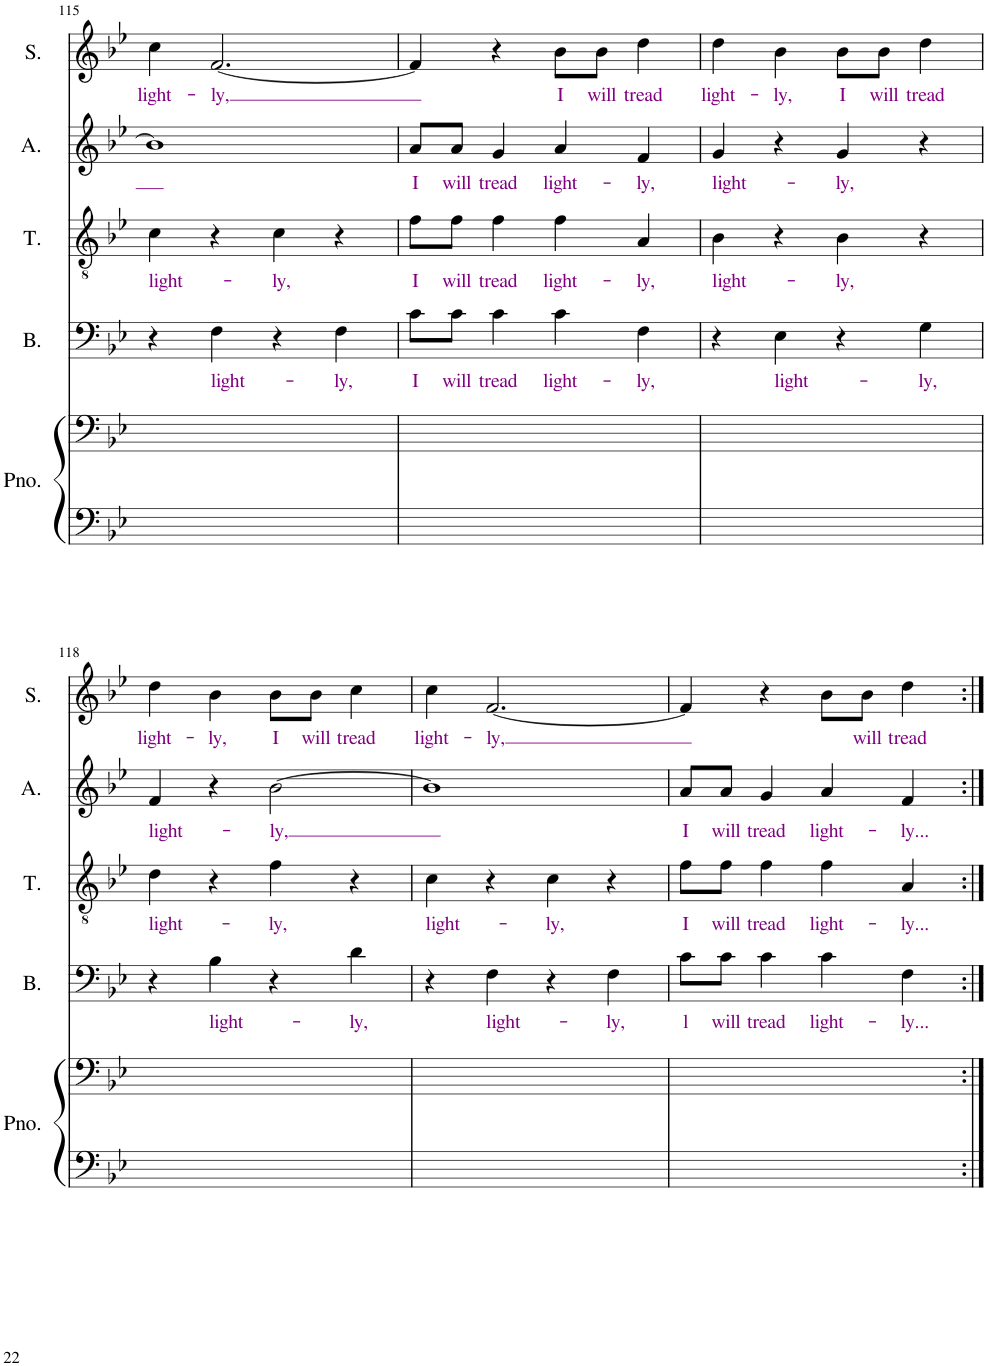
**kern	**kern	**kern	**text	**kern	**text	**kern	**text	**kern	**text
*part5	*part5	*part4	*part4	*part3	*part3	*part2	*part2	*part1	*part1
*staff6	*staff5	*staff4	*staff4	*staff3	*staff3	*staff2	*staff2	*staff1	*staff1
*I"Piano	*	*I"Bass	*	*I"Tenor	*	*I"Alto	*	*I"Soprano	*
*I'Pno.	*	*I'B.	*	*I'T.	*	*I'A.	*	*I'S.	*
!!LO:PB:g=z
*clefF4	*clefF4	*clefF4	*	*clefGv2	*	*clefG2	*	*clefG2	*
*k[b-e-]	*k[b-e-]	*k[b-e-]	*	*k[b-e-]	*	*k[b-e-]	*	*k[b-e-]	*
*M2/2	*M2/2	*M2/2	*	*M2/2	*	*M2/2	*	*M2/2	*
=115	=115	=115	=115	=115	=115	=115	=115	=115	=115
!	!	!	!	!	!LO:LY:b:color=#800080	!	!	!	!LO:LY:b:color=#800080
1ryy	1ryy	4r	.	4c\	light-	1b-]	.	4cc\	light-
!	!	!	!LO:LY:b:color=#800080	!	!	!	!	!	!LO:LY:b:color=#800080
.	.	4F\	light-	4r	.	.	.	[2.f/	-ly,
!	!	!	!	!	!LO:LY:b:color=#800080	!	!	!	!
.	.	4r	.	4c\	-ly,	.	.	.	.
!	!	!	!LO:LY:b:color=#800080	!	!	!	!	!	!
.	.	4F\	-ly,	4r	.	.	.	.	.
=116	=116	=116	=116	=116	=116	=116	=116	=116	=116
!	!	!	!LO:LY:b:color=#800080	!	!LO:LY:b:color=#800080	!	!LO:LY:b:color=#800080	!	!
1ryy	1ryy	8c\L	I	8f\L	I	8a/L	I	4f/]	.
!	!	!	!LO:LY:b:color=#800080	!	!LO:LY:b:color=#800080	!	!LO:LY:b:color=#800080	!	!
.	.	8c\J	will	8f\J	will	8a/J	will	.	.
!	!	!	!LO:LY:b:color=#800080	!	!LO:LY:b:color=#800080	!	!LO:LY:b:color=#800080	!	!
.	.	4c\	tread	4f\	tread	4g/	tread	4r	.
!	!	!	!LO:LY:b:color=#800080	!	!LO:LY:b:color=#800080	!	!LO:LY:b:color=#800080	!	!LO:LY:b:color=#800080
.	.	4c\	light-	4f\	light-	4a/	light-	8b-\L	I
!	!	!	!	!	!	!	!	!	!LO:LY:b:color=#800080
.	.	.	.	.	.	.	.	8b-\J	will
!	!	!	!LO:LY:b:color=#800080	!	!LO:LY:b:color=#800080	!	!LO:LY:b:color=#800080	!	!LO:LY:b:color=#800080
.	.	4F\	-ly,	4A/	-ly,	4f/	-ly,	4dd\	tread
=117	=117	=117	=117	=117	=117	=117	=117	=117	=117
!	!	!	!	!	!LO:LY:b:color=#800080	!	!LO:LY:b:color=#800080	!	!LO:LY:b:color=#800080
1ryy	1ryy	4r	.	4B-\	light-	4g/	light-	4dd\	light-
!	!	!	!LO:LY:b:color=#800080	!	!	!	!	!	!LO:LY:b:color=#800080
.	.	4E-\	light-	4r	.	4r	.	4b-\	-ly,
!	!	!	!	!	!LO:LY:b:color=#800080	!	!LO:LY:b:color=#800080	!	!LO:LY:b:color=#800080
.	.	4r	.	4B-\	-ly,	4g/	-ly,	8b-\L	I
!	!	!	!	!	!	!	!	!	!LO:LY:b:color=#800080
.	.	.	.	.	.	.	.	8b-\J	will
!	!	!	!LO:LY:b:color=#800080	!	!	!	!	!	!LO:LY:b:color=#800080
.	.	4G\	-ly,	4r	.	4r	.	4dd\	tread
!!LO:LB:g=z
=118	=118	=118	=118	=118	=118	=118	=118	=118	=118
!	!	!	!	!	!LO:LY:b:color=#800080	!	!LO:LY:b:color=#800080	!	!LO:LY:b:color=#800080
1ryy	1ryy	4r	.	4d\	light-	4f/	light-	4dd\	light-
!	!	!	!LO:LY:b:color=#800080	!	!	!	!	!	!LO:LY:b:color=#800080
.	.	4B-\	light-	4r	.	4r	.	4b-\	-ly,
!	!	!	!	!	!LO:LY:b:color=#800080	!	!LO:LY:b:color=#800080	!	!LO:LY:b:color=#800080
.	.	4r	.	4f\	-ly,	[2b-\	-ly,	8b-\L	I
!	!	!	!	!	!	!	!	!	!LO:LY:b:color=#800080
.	.	.	.	.	.	.	.	8b-\J	will
!	!	!	!LO:LY:b:color=#800080	!	!	!	!	!	!LO:LY:b:color=#800080
.	.	4d\	-ly,	4r	.	.	.	4cc\	tread
=119	=119	=119	=119	=119	=119	=119	=119	=119	=119
!	!	!	!	!	!LO:LY:b:color=#800080	!	!	!	!LO:LY:b:color=#800080
1ryy	1ryy	4r	.	4c\	light-	1b-]	.	4cc\	light-
!	!	!	!LO:LY:b:color=#800080	!	!	!	!	!	!LO:LY:b:color=#800080
.	.	4F\	light-	4r	.	.	.	[2.f/	-ly,
!	!	!	!	!	!LO:LY:b:color=#800080	!	!	!	!
.	.	4r	.	4c\	-ly,	.	.	.	.
!	!	!	!LO:LY:b:color=#800080	!	!	!	!	!	!
.	.	4F\	-ly,	4r	.	.	.	.	.
=120	=120	=120	=120	=120	=120	=120	=120	=120	=120
!	!	!	!LO:LY:b:color=#800080	!	!LO:LY:b:color=#800080	!	!LO:LY:b:color=#800080	!	!
1ryy	1ryy	8c\L	l	8f\L	I	8a/L	I	4f/]	.
!	!	!	!LO:LY:b:color=#800080	!	!LO:LY:b:color=#800080	!	!LO:LY:b:color=#800080	!	!
.	.	8c\J	will	8f\J	will	8a/J	will	.	.
!	!	!	!LO:LY:b:color=#800080	!	!LO:LY:b:color=#800080	!	!LO:LY:b:color=#800080	!	!
.	.	4c\	tread	4f\	tread	4g/	tread	4r	.
!	!	!	!LO:LY:b:color=#800080	!	!LO:LY:b:color=#800080	!	!LO:LY:b:color=#800080	!	!
.	.	4c\	light-	4f\	light-	4a/	light-	8b-\L	.
!	!	!	!	!	!	!	!	!	!LO:LY:b:color=#800080
.	.	.	.	.	.	.	.	8b-\J	will
!	!	!	!LO:LY:b:color=#800080	!	!LO:LY:b:color=#800080	!	!LO:LY:b:color=#800080	!	!LO:LY:b:color=#800080
.	.	4F\	-ly...	4A/	-ly...	4f/	-ly...	4dd\	tread
=:|!	=:|!	=:|!	=:|!	=:|!	=:|!	=:|!	=:|!	=:|!	=:|!
*-	*-	*-	*-	*-	*-	*-	*-	*-	*-
